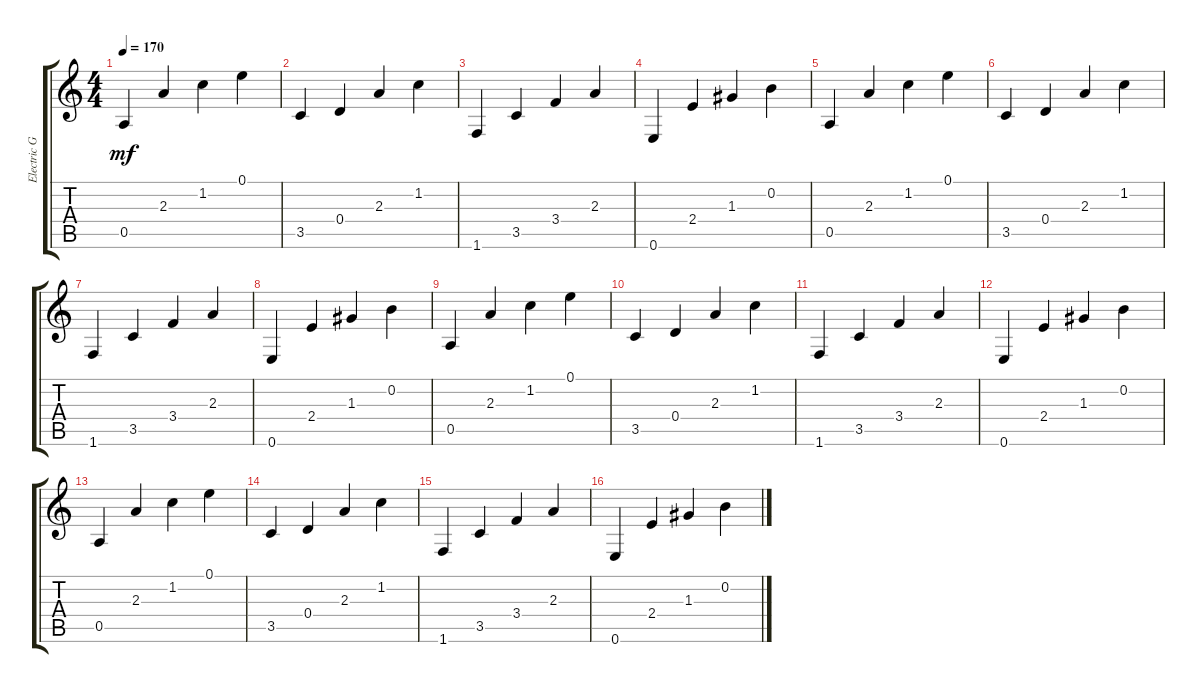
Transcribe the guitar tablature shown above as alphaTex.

\track ("Electric Guitar" "Electric G") {instrument electricguitarclean}
\staff {score tabs}
\tuning (E4 B3 G3 D3 A2 E2) {hide}
\ts (4 4)
\tempo 170
\clef g2
\ks c
0.5.4{dy mf instrument electricguitarclean} 2.3.4 1.2.4 0.1.4 |
3.5.4 0.4.4 2.3.4 1.2.4 |
1.6.4 3.5.4 3.4.4 2.3.4 |
0.6.4 2.4.4 1.3.4 0.2.4 |
0.5.4 2.3.4 1.2.4 0.1.4 |
3.5.4 0.4.4 2.3.4 1.2.4 |
1.6.4 3.5.4 3.4.4 2.3.4 |
0.6.4 2.4.4 1.3.4 0.2.4 |
0.5.4 2.3.4 1.2.4 0.1.4 |
3.5.4 0.4.4 2.3.4 1.2.4 |
1.6.4 3.5.4 3.4.4 2.3.4 |
0.6.4 2.4.4 1.3.4 0.2.4 |
0.5.4 2.3.4 1.2.4 0.1.4 |
3.5.4 0.4.4 2.3.4 1.2.4 |
1.6.4 3.5.4 3.4.4 2.3.4 |
0.6.4 2.4.4 1.3.4 0.2.4
